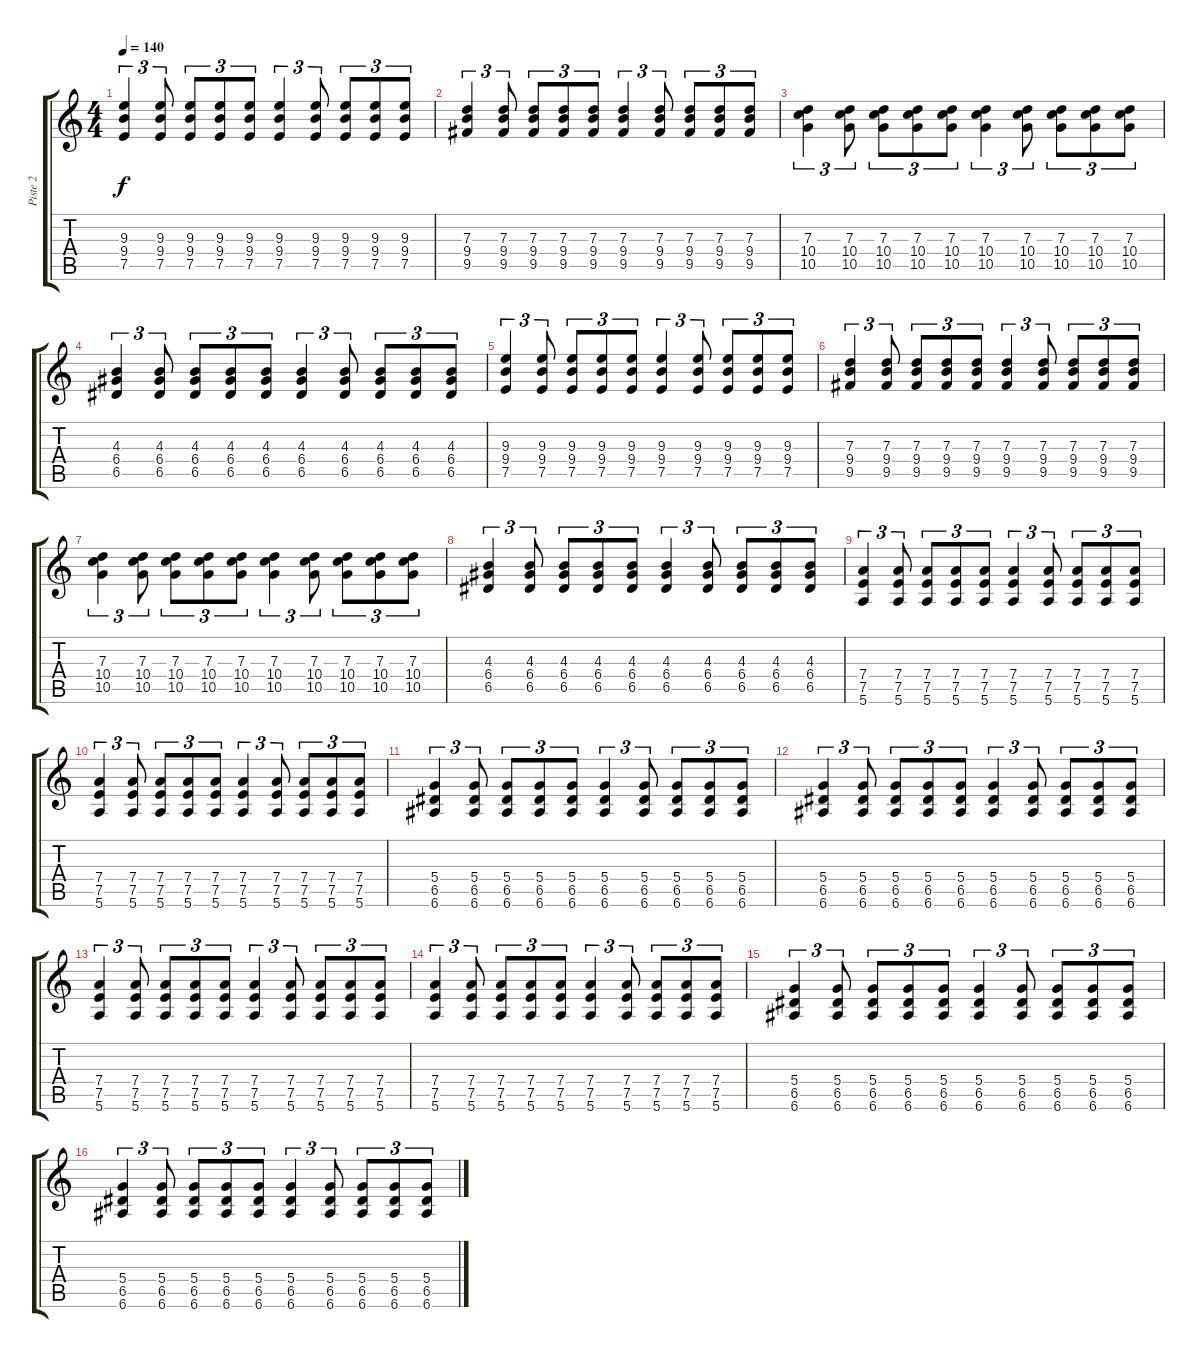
\track ("Piste 2" "Piste 2") {instrument overdrivenguitar}
\staff {score tabs}
\tuning (E4 B3 G3 D3 A2 E2) {hide}
\ts (4 4)
\tempo 140
\clef g2
\ks c
(9.3 9.4 7.5).4{tu (3 2) dy f} (9.3 9.4 7.5).8{tu (3 2)} (9.3 9.4 7.5).8{tu (3 2)} (9.3 9.4 7.5).8{tu (3 2)} (9.3 9.4 7.5).8{tu (3 2)} (9.3 9.4 7.5).4{tu (3 2)} (9.3 9.4 7.5).8{tu (3 2)} (9.3 9.4 7.5).8{tu (3 2)} (9.3 9.4 7.5).8{tu (3 2)} (9.3 9.4 7.5).8{tu (3 2)} |
(7.3 9.4 9.5).4{tu (3 2)} (7.3 9.4 9.5).8{tu (3 2)} (7.3 9.4 9.5).8{tu (3 2)} (7.3 9.4 9.5).8{tu (3 2)} (7.3 9.4 9.5).8{tu (3 2)} (7.3 9.4 9.5).4{tu (3 2)} (7.3 9.4 9.5).8{tu (3 2)} (7.3 9.4 9.5).8{tu (3 2)} (7.3 9.4 9.5).8{tu (3 2)} (7.3 9.4 9.5).8{tu (3 2)} |
(7.3 10.4 10.5).4{tu (3 2)} (7.3 10.4 10.5).8{tu (3 2)} (7.3 10.4 10.5).8{tu (3 2)} (7.3 10.4 10.5).8{tu (3 2)} (7.3 10.4 10.5).8{tu (3 2)} (7.3 10.4 10.5).4{tu (3 2)} (7.3 10.4 10.5).8{tu (3 2)} (7.3 10.4 10.5).8{tu (3 2)} (7.3 10.4 10.5).8{tu (3 2)} (7.3 10.4 10.5).8{tu (3 2)} |
(4.3 6.4 6.5).4{tu (3 2)} (4.3 6.4 6.5).8{tu (3 2)} (4.3 6.4 6.5).8{tu (3 2)} (4.3 6.4 6.5).8{tu (3 2)} (4.3 6.4 6.5).8{tu (3 2)} (4.3 6.4 6.5).4{tu (3 2)} (4.3 6.4 6.5).8{tu (3 2)} (4.3 6.4 6.5).8{tu (3 2)} (4.3 6.4 6.5).8{tu (3 2)} (4.3 6.4 6.5).8{tu (3 2)} |
(9.3 9.4 7.5).4{tu (3 2)} (9.3 9.4 7.5).8{tu (3 2)} (9.3 9.4 7.5).8{tu (3 2)} (9.3 9.4 7.5).8{tu (3 2)} (9.3 9.4 7.5).8{tu (3 2)} (9.3 9.4 7.5).4{tu (3 2)} (9.3 9.4 7.5).8{tu (3 2)} (9.3 9.4 7.5).8{tu (3 2)} (9.3 9.4 7.5).8{tu (3 2)} (9.3 9.4 7.5).8{tu (3 2)} |
(7.3 9.4 9.5).4{tu (3 2)} (7.3 9.4 9.5).8{tu (3 2)} (7.3 9.4 9.5).8{tu (3 2)} (7.3 9.4 9.5).8{tu (3 2)} (7.3 9.4 9.5).8{tu (3 2)} (7.3 9.4 9.5).4{tu (3 2)} (7.3 9.4 9.5).8{tu (3 2)} (7.3 9.4 9.5).8{tu (3 2)} (7.3 9.4 9.5).8{tu (3 2)} (7.3 9.4 9.5).8{tu (3 2)} |
(7.3 10.4 10.5).4{tu (3 2)} (7.3 10.4 10.5).8{tu (3 2)} (7.3 10.4 10.5).8{tu (3 2)} (7.3 10.4 10.5).8{tu (3 2)} (7.3 10.4 10.5).8{tu (3 2)} (7.3 10.4 10.5).4{tu (3 2)} (7.3 10.4 10.5).8{tu (3 2)} (7.3 10.4 10.5).8{tu (3 2)} (7.3 10.4 10.5).8{tu (3 2)} (7.3 10.4 10.5).8{tu (3 2)} |
(4.3 6.4 6.5).4{tu (3 2)} (4.3 6.4 6.5).8{tu (3 2)} (4.3 6.4 6.5).8{tu (3 2)} (4.3 6.4 6.5).8{tu (3 2)} (4.3 6.4 6.5).8{tu (3 2)} (4.3 6.4 6.5).4{tu (3 2)} (4.3 6.4 6.5).8{tu (3 2)} (4.3 6.4 6.5).8{tu (3 2)} (4.3 6.4 6.5).8{tu (3 2)} (4.3 6.4 6.5).8{tu (3 2)} |
(7.4 7.5 5.6).4{tu (3 2)} (7.4 7.5 5.6).8{tu (3 2)} (7.4 7.5 5.6).8{tu (3 2)} (7.4 7.5 5.6).8{tu (3 2)} (7.4 7.5 5.6).8{tu (3 2)} (7.4 7.5 5.6).4{tu (3 2)} (7.4 7.5 5.6).8{tu (3 2)} (7.4 7.5 5.6).8{tu (3 2)} (7.4 7.5 5.6).8{tu (3 2)} (7.4 7.5 5.6).8{tu (3 2)} |
(7.4 7.5 5.6).4{tu (3 2)} (7.4 7.5 5.6).8{tu (3 2)} (7.4 7.5 5.6).8{tu (3 2)} (7.4 7.5 5.6).8{tu (3 2)} (7.4 7.5 5.6).8{tu (3 2)} (7.4 7.5 5.6).4{tu (3 2)} (7.4 7.5 5.6).8{tu (3 2)} (7.4 7.5 5.6).8{tu (3 2)} (7.4 7.5 5.6).8{tu (3 2)} (7.4 7.5 5.6).8{tu (3 2)} |
(5.4 6.5 6.6).4{tu (3 2)} (5.4 6.5 6.6).8{tu (3 2)} (5.4 6.5 6.6).8{tu (3 2)} (5.4 6.5 6.6).8{tu (3 2)} (5.4 6.5 6.6).8{tu (3 2)} (5.4 6.5 6.6).4{tu (3 2)} (5.4 6.5 6.6).8{tu (3 2)} (5.4 6.5 6.6).8{tu (3 2)} (5.4 6.5 6.6).8{tu (3 2)} (5.4 6.5 6.6).8{tu (3 2)} |
(5.4 6.5 6.6).4{tu (3 2)} (5.4 6.5 6.6).8{tu (3 2)} (5.4 6.5 6.6).8{tu (3 2)} (5.4 6.5 6.6).8{tu (3 2)} (5.4 6.5 6.6).8{tu (3 2)} (5.4 6.5 6.6).4{tu (3 2)} (5.4 6.5 6.6).8{tu (3 2)} (5.4 6.5 6.6).8{tu (3 2)} (5.4 6.5 6.6).8{tu (3 2)} (5.4 6.5 6.6).8{tu (3 2)} |
(7.4 7.5 5.6).4{tu (3 2)} (7.4 7.5 5.6).8{tu (3 2)} (7.4 7.5 5.6).8{tu (3 2)} (7.4 7.5 5.6).8{tu (3 2)} (7.4 7.5 5.6).8{tu (3 2)} (7.4 7.5 5.6).4{tu (3 2)} (7.4 7.5 5.6).8{tu (3 2)} (7.4 7.5 5.6).8{tu (3 2)} (7.4 7.5 5.6).8{tu (3 2)} (7.4 7.5 5.6).8{tu (3 2)} |
(7.4 7.5 5.6).4{tu (3 2)} (7.4 7.5 5.6).8{tu (3 2)} (7.4 7.5 5.6).8{tu (3 2)} (7.4 7.5 5.6).8{tu (3 2)} (7.4 7.5 5.6).8{tu (3 2)} (7.4 7.5 5.6).4{tu (3 2)} (7.4 7.5 5.6).8{tu (3 2)} (7.4 7.5 5.6).8{tu (3 2)} (7.4 7.5 5.6).8{tu (3 2)} (7.4 7.5 5.6).8{tu (3 2)} |
(5.4 6.5 6.6).4{tu (3 2)} (5.4 6.5 6.6).8{tu (3 2)} (5.4 6.5 6.6).8{tu (3 2)} (5.4 6.5 6.6).8{tu (3 2)} (5.4 6.5 6.6).8{tu (3 2)} (5.4 6.5 6.6).4{tu (3 2)} (5.4 6.5 6.6).8{tu (3 2)} (5.4 6.5 6.6).8{tu (3 2)} (5.4 6.5 6.6).8{tu (3 2)} (5.4 6.5 6.6).8{tu (3 2)} |
(5.4 6.5 6.6).4{tu (3 2)} (5.4 6.5 6.6).8{tu (3 2)} (5.4 6.5 6.6).8{tu (3 2)} (5.4 6.5 6.6).8{tu (3 2)} (5.4 6.5 6.6).8{tu (3 2)} (5.4 6.5 6.6).4{tu (3 2)} (5.4 6.5 6.6).8{tu (3 2)} (5.4 6.5 6.6).8{tu (3 2)} (5.4 6.5 6.6).8{tu (3 2)} (5.4 6.5 6.6).8{tu (3 2)}
